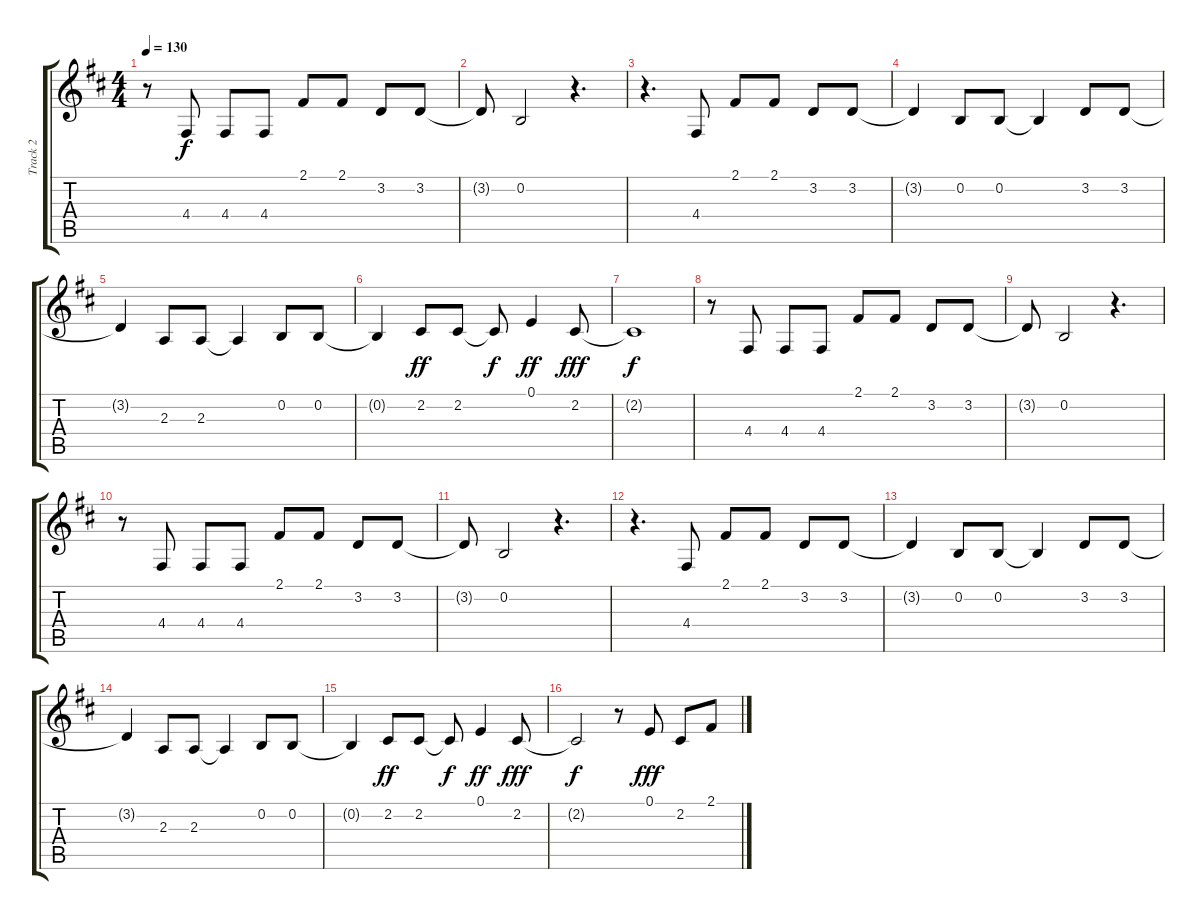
\track ("Track 2" "Track 2") {instrument viola}
\staff {score tabs}
\tuning (E4 B3 G3 D3 A2 E2) {hide}
\ts (4 4)
\tempo 130
\clef g2
\ks d
r.8{dy f} 4.4.8 4.4.8 4.4.8 2.1.8 2.1.8 3.2.8 3.2.8 |
3.2{t}.8 0.2.2 r.4{d} |
r.4{d} 4.4.8 2.1.8 2.1.8 3.2.8 3.2.8 |
3.2{t}.4 0.2.8 0.2.8 0.2{t}.4 3.2.8 3.2.8 |
3.2{t}.4 2.3.8 2.3.8 2.3{t}.4 0.2.8 0.2.8 |
0.2{t}.4 2.2.8{dy ff} 2.2.8 2.2{t}.8{dy f} 0.1.4{dy ff} 2.2.8{dy fff} |
2.2{t}.1{dy f} |
r.8 4.4.8 4.4.8 4.4.8 2.1.8 2.1.8 3.2.8 3.2.8 |
3.2{t}.8 0.2.2 r.4{d} |
r.8 4.4.8 4.4.8 4.4.8 2.1.8 2.1.8 3.2.8 3.2.8 |
3.2{t}.8 0.2.2 r.4{d} |
r.4{d} 4.4.8 2.1.8 2.1.8 3.2.8 3.2.8 |
3.2{t}.4 0.2.8 0.2.8 0.2{t}.4 3.2.8 3.2.8 |
3.2{t}.4 2.3.8 2.3.8 2.3{t}.4 0.2.8 0.2.8 |
0.2{t}.4 2.2.8{dy ff} 2.2.8 2.2{t}.8{dy f} 0.1.4{dy ff} 2.2.8{dy fff} |
2.2{t}.2{dy f} r.8 0.1.8{dy fff} 2.2.8 2.1.8
